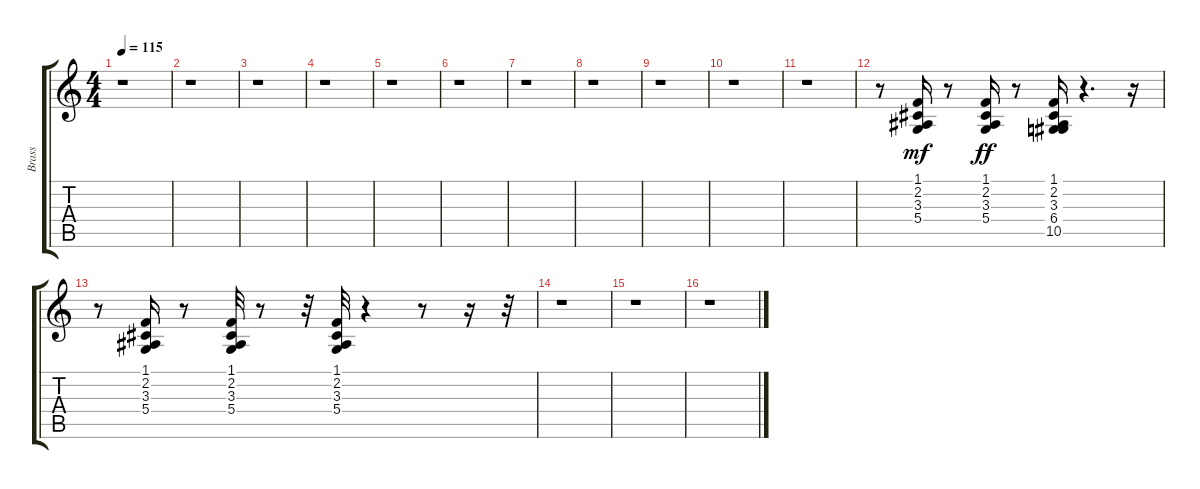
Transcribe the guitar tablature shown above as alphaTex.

\track ("Brass" "Brass") {instrument brasssection}
\staff {score tabs}
\tuning (E4 B3 G3 D3 A2 E2) {hide}
\ts (4 4)
\tempo 115
\clef g2
\ks c
r.1{dy mf} |
r.1 |
r.1 |
r.1 |
r.1 |
r.1 |
r.1 |
r.1 |
r.1 |
r.1 |
r.1 |
r.8 (1.1 2.2 3.3 5.4).16 r.8 (1.1 2.2 3.3 5.4).16{dy ff} r.8 (1.1 2.2 3.3 6.4 10.5).16 r.4{d} r.16 |
r.8 (1.1 2.2 3.3 5.4).16 r.8 (1.1 2.2 3.3 5.4).32 r.8 r.32 (1.1 2.2 3.3 5.4).32 r.4 r.8 r.16 r.32 |
r.1 |
r.1 |
r.1
